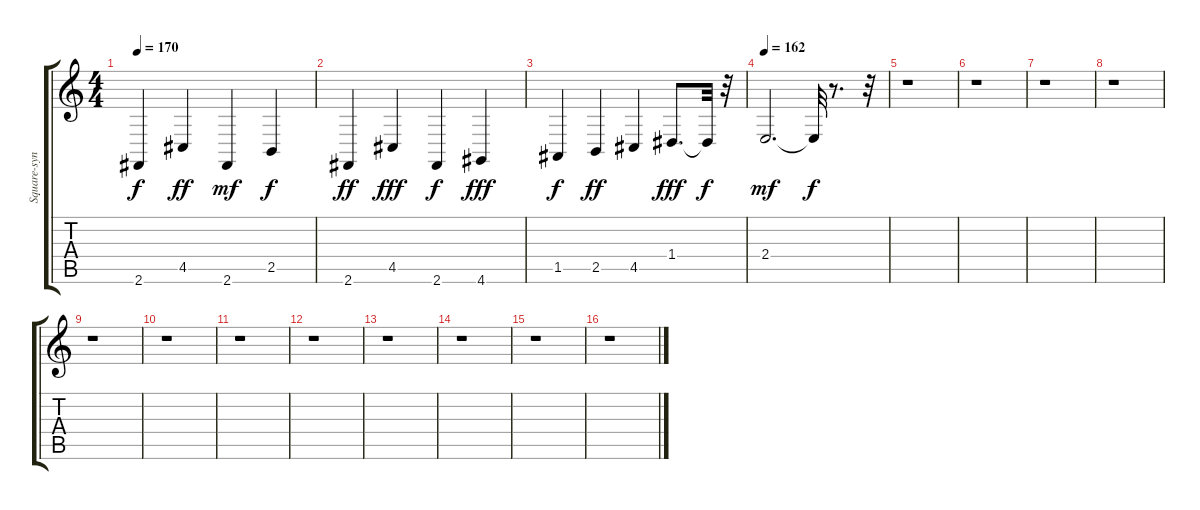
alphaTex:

\track ("Square-synth    " "Square-syn") {instrument lead1square}
\staff {score tabs}
\tuning (E4 B3 G3 D3 A2 E2) {hide}
\ts (4 4)
\tempo 170
\clef g2
\ks c
2.6.4{dy f} 4.5.4{dy ff} 2.6.4{dy mf} 2.5.4{dy f} |
2.6.4{dy ff} 4.5.4{dy fff} 2.6.4{dy f} 4.6.4{dy fff} |
1.5.4{dy f} 2.5.4{dy ff} 4.5.4 1.4.8{d dy fff} 1.4{t}.32{dy f} r.32 |
\tempo 162
2.4.2{d dy mf} 2.4{t}.32{dy f} r.8{d} r.32 |
r.1 |
r.1 |
r.1 |
r.1 |
r.1 |
r.1 |
r.1 |
r.1 |
r.1 |
r.1 |
r.1 |
r.1
